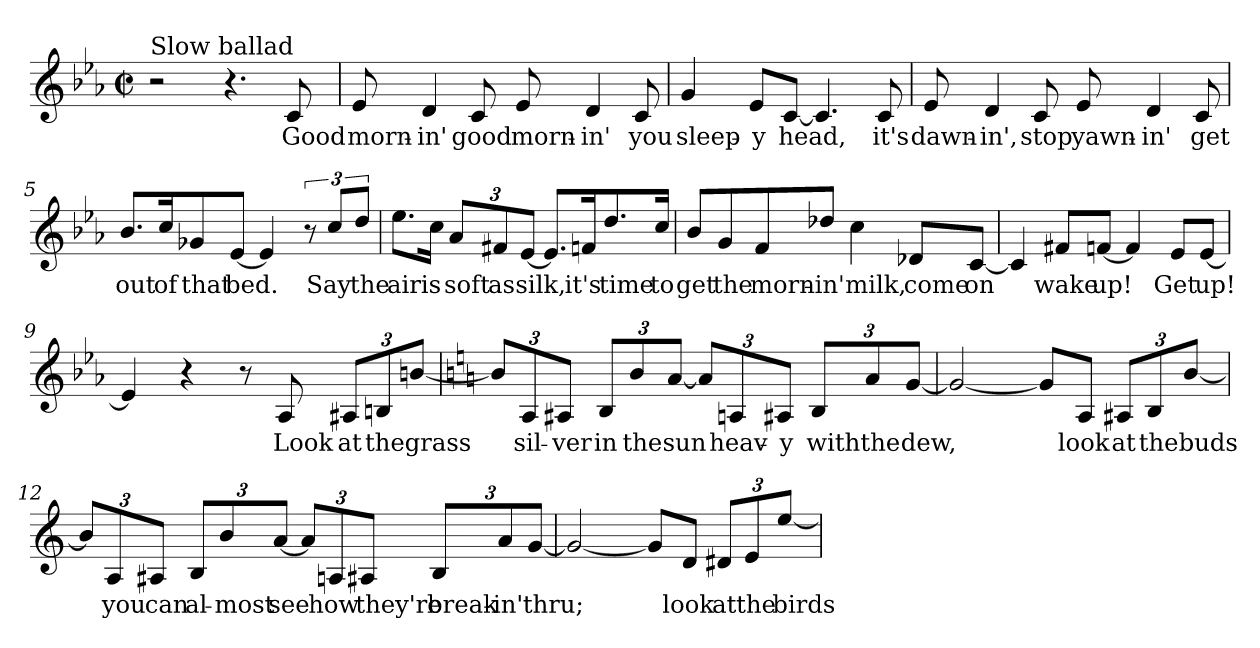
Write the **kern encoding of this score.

**kern	**text
*part1	*part1
*staff1	*staff1
*clefG2	*
*k[b-e-a-]	*
*E-:	*
*M2/2	*
*met(c|)	*
=1	=1
!LO:TX:a:t=Slow ballad	!
2r	.
4.r	.
8c/	Good
=2	=2
8e-/	morn-
4d/	-in'
8c/	good
8e-/	morn-
4d/	-in'
8c/	you
=3	=3
4g/	sleep-
8e-/L	-y
[8c/J	head,
4.c/]	.
8c/	it's
=4	=4
8e-/	dawn-
4d/	-in',
8c/	stop
8e-/	yawn-
4d/	-in'
8c/	get
!!LO:LB:g=z
=5	=5
8.b-/L	out
16cc/	of
8g-X/	that
[8e-/J	bed.
4e-/]	.
12r	.
12cc/L	Say
12dd/J	the
=6	=6
8.ee-\L	air
16cc\J	is
*Xbrackettup	*
12a-/L	soft
12f#X/	as
[12e-/J	silk,
8.e-/L]	.
16fn/	it's
8.dd/	time
16cc/J	to
=7	=7
8b-/L	get
8g/	the
8f/	morn-
8dd-X/J	-in'
4cc\	milk,
8d-X/L	come
[8c/J	on
!!LO:LB:g=z
=8	=8
4c/]	.
8f#X/L	wake
[8fn/J	up!
4f/]	.
8e-/L	Get
[8e-/J	up!
=9	=9
4e-/]	.
4r	.
8r	.
8A-/	Look
12A#X/L	at
12Bn/	the
[12bn/J	grass
=10	=10
*k[]	*
*C:	*
12b/L]	.
12A/	sil-
12A#X/J	-ver
12B/L	in
12b/	the
[12a/J	sun
12a/L]	.
12An/	heav-
12A#X/J	-y
12B/L	with
12a/	the
[12g/J	dew,
!!LO:LB:g=z
=11	=11
2g/_	.
8g/L]	.
8A/J	look
12A#X/L	at
12B/	the
[12b/J	buds
=12	=12
12b/L]	.
12A/	you
12A#X/J	can
12B/L	al-
12b/	-most
[12a/J	see
12a/L]	.
12An/	how
12A#X/J	they're
12B/L	break-
12a/	-in'
[12g/J	thru;
=13	=13
2g/_	.
8g/L]	.
8d/J	look
12d#X/L	at
12e/	the
[12ee/J	birds
=	=
*-	*-
